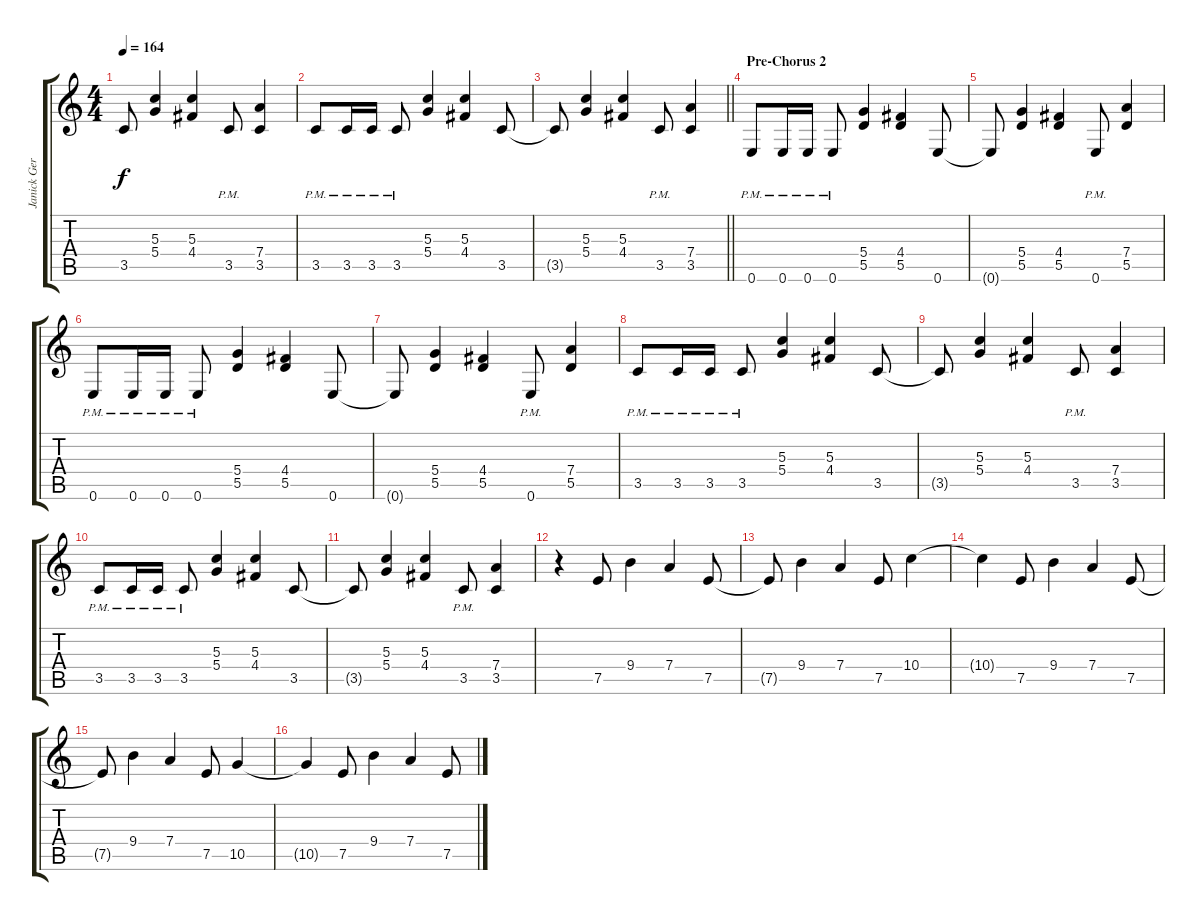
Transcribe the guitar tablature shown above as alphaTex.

\track ("Janick Gers" "Janick Ger") {instrument distortionguitar}
\staff {score tabs}
\tuning (E4 B3 G3 D3 A2 E2) {hide}
\ts (4 4)
\tempo 164
\clef g2
\ks c
3.5{t}.8{dy f} (5.3 5.4).4 (5.3 4.4).4 3.5{pm}.8 (7.4 3.5).4 |
3.5{pm}.8 3.5{pm}.16 3.5{pm}.16 3.5{pm}.8 (5.3 5.4).4 (5.3 4.4).4 3.5.8 |
\barLineRight lightlight
3.5{t}.8 (5.3 5.4).4 (5.3 4.4).4 3.5{pm}.8 (7.4 3.5).4 |
\section ("" "Pre-Chorus 2")
0.6{pm}.8 0.6{pm}.16 0.6{pm}.16 0.6{pm}.8 (5.4 5.5).4 (4.4 5.5).4 0.6.8 |
0.6{t}.8 (5.4 5.5).4 (4.4 5.5).4 0.6{pm}.8 (7.4 5.5).4 |
0.6{pm}.8 0.6{pm}.16 0.6{pm}.16 0.6{pm}.8 (5.4 5.5).4 (4.4 5.5).4 0.6.8 |
0.6{t}.8 (5.4 5.5).4 (4.4 5.5).4 0.6{pm}.8 (7.4 5.5).4 |
3.5{pm}.8 3.5{pm}.16 3.5{pm}.16 3.5{pm}.8 (5.3 5.4).4 (5.3 4.4).4 3.5.8 |
3.5{t}.8 (5.3 5.4).4 (5.3 4.4).4 3.5{pm}.8 (7.4 3.5).4 |
3.5{pm}.8 3.5{pm}.16 3.5{pm}.16 3.5{pm}.8 (5.3 5.4).4 (5.3 4.4).4 3.5.8 |
3.5{t}.8 (5.3 5.4).4 (5.3 4.4).4 3.5{pm}.8 (7.4 3.5).4 |
r.4 7.5.8 9.4.4 7.4.4 7.5.8 |
7.5{t}.8 9.4.4 7.4.4 7.5.8 10.4.4 |
10.4{t}.4 7.5.8 9.4.4 7.4.4 7.5.8 |
7.5{t}.8 9.4.4 7.4.4 7.5.8 10.5.4 |
10.5{t}.4 7.5.8 9.4.4 7.4.4 7.5.8
